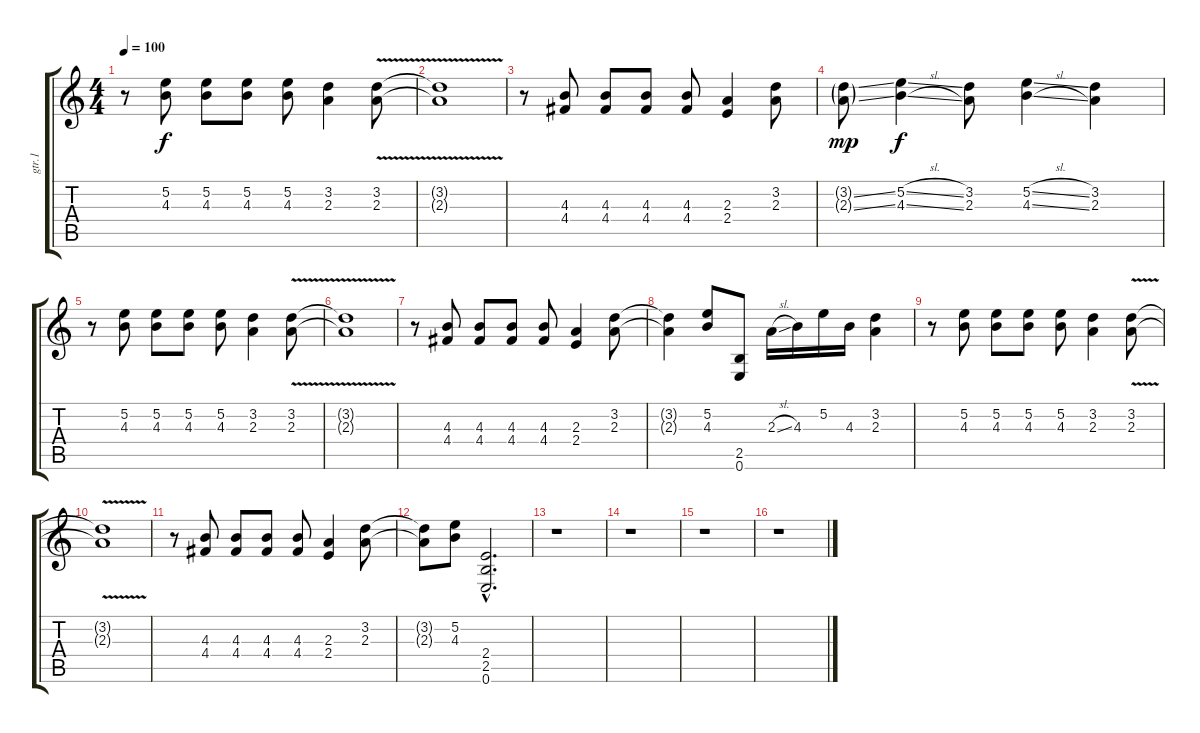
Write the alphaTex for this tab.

\track ("gtr.1" "gtr.1") {instrument distortionguitar}
\staff {score tabs}
\tuning (E4 B3 G3 D3 A2 E2) {hide}
\ts (4 4)
\tempo 100
\clef g2
\ks c
r.8{dy f instrument distortionguitar} (5.2 4.3).8 (5.2 4.3).8 (5.2 4.3).8 (5.2 4.3).8 (3.2 2.3).4 (3.2{v} 2.3).8 |
(3.2{t} 2.3{t}).1 |
r.8 (4.3 4.4).8 (4.3 4.4).8 (4.3 4.4).8 (4.3 4.4).8 (2.3 2.4).4 (3.2 2.3).8 |
(3.2{ss g} 2.3{ss g}).8{dy mp} (5.2{sl} 4.3{sl}).4{dy f} (3.2 2.3).8 (5.2{sl} 4.3{sl}).4 (3.2 2.3).4 |
r.8 (5.2 4.3).8 (5.2 4.3).8 (5.2 4.3).8 (5.2 4.3).8 (3.2 2.3).4 (3.2{v} 2.3).8 |
(3.2{t} 2.3{t}).1 |
r.8 (4.3 4.4).8 (4.3 4.4).8 (4.3 4.4).8 (4.3 4.4).8 (2.3 2.4).4 (3.2 2.3).8 |
(3.2{t} 2.3{t}).4 (5.2 4.3).8 (2.5 0.6).8 2.3{sl}.16 4.3.16 5.2.16 4.3.16 (3.2 2.3).4 |
r.8 (5.2 4.3).8 (5.2 4.3).8 (5.2 4.3).8 (5.2 4.3).8 (3.2 2.3).4 (3.2{v} 2.3).8 |
(3.2{t} 2.3{t}).1 |
r.8 (4.3 4.4).8 (4.3 4.4).8 (4.3 4.4).8 (4.3 4.4).8 (2.3 2.4).4 (3.2 2.3).8 |
(3.2{t} 2.3{t}).8 (5.2 4.3).8 (2.4{hac} 2.5{hac} 0.6{hac}).2{d} |
r.1 |
r.1 |
r.1 |
r.1
